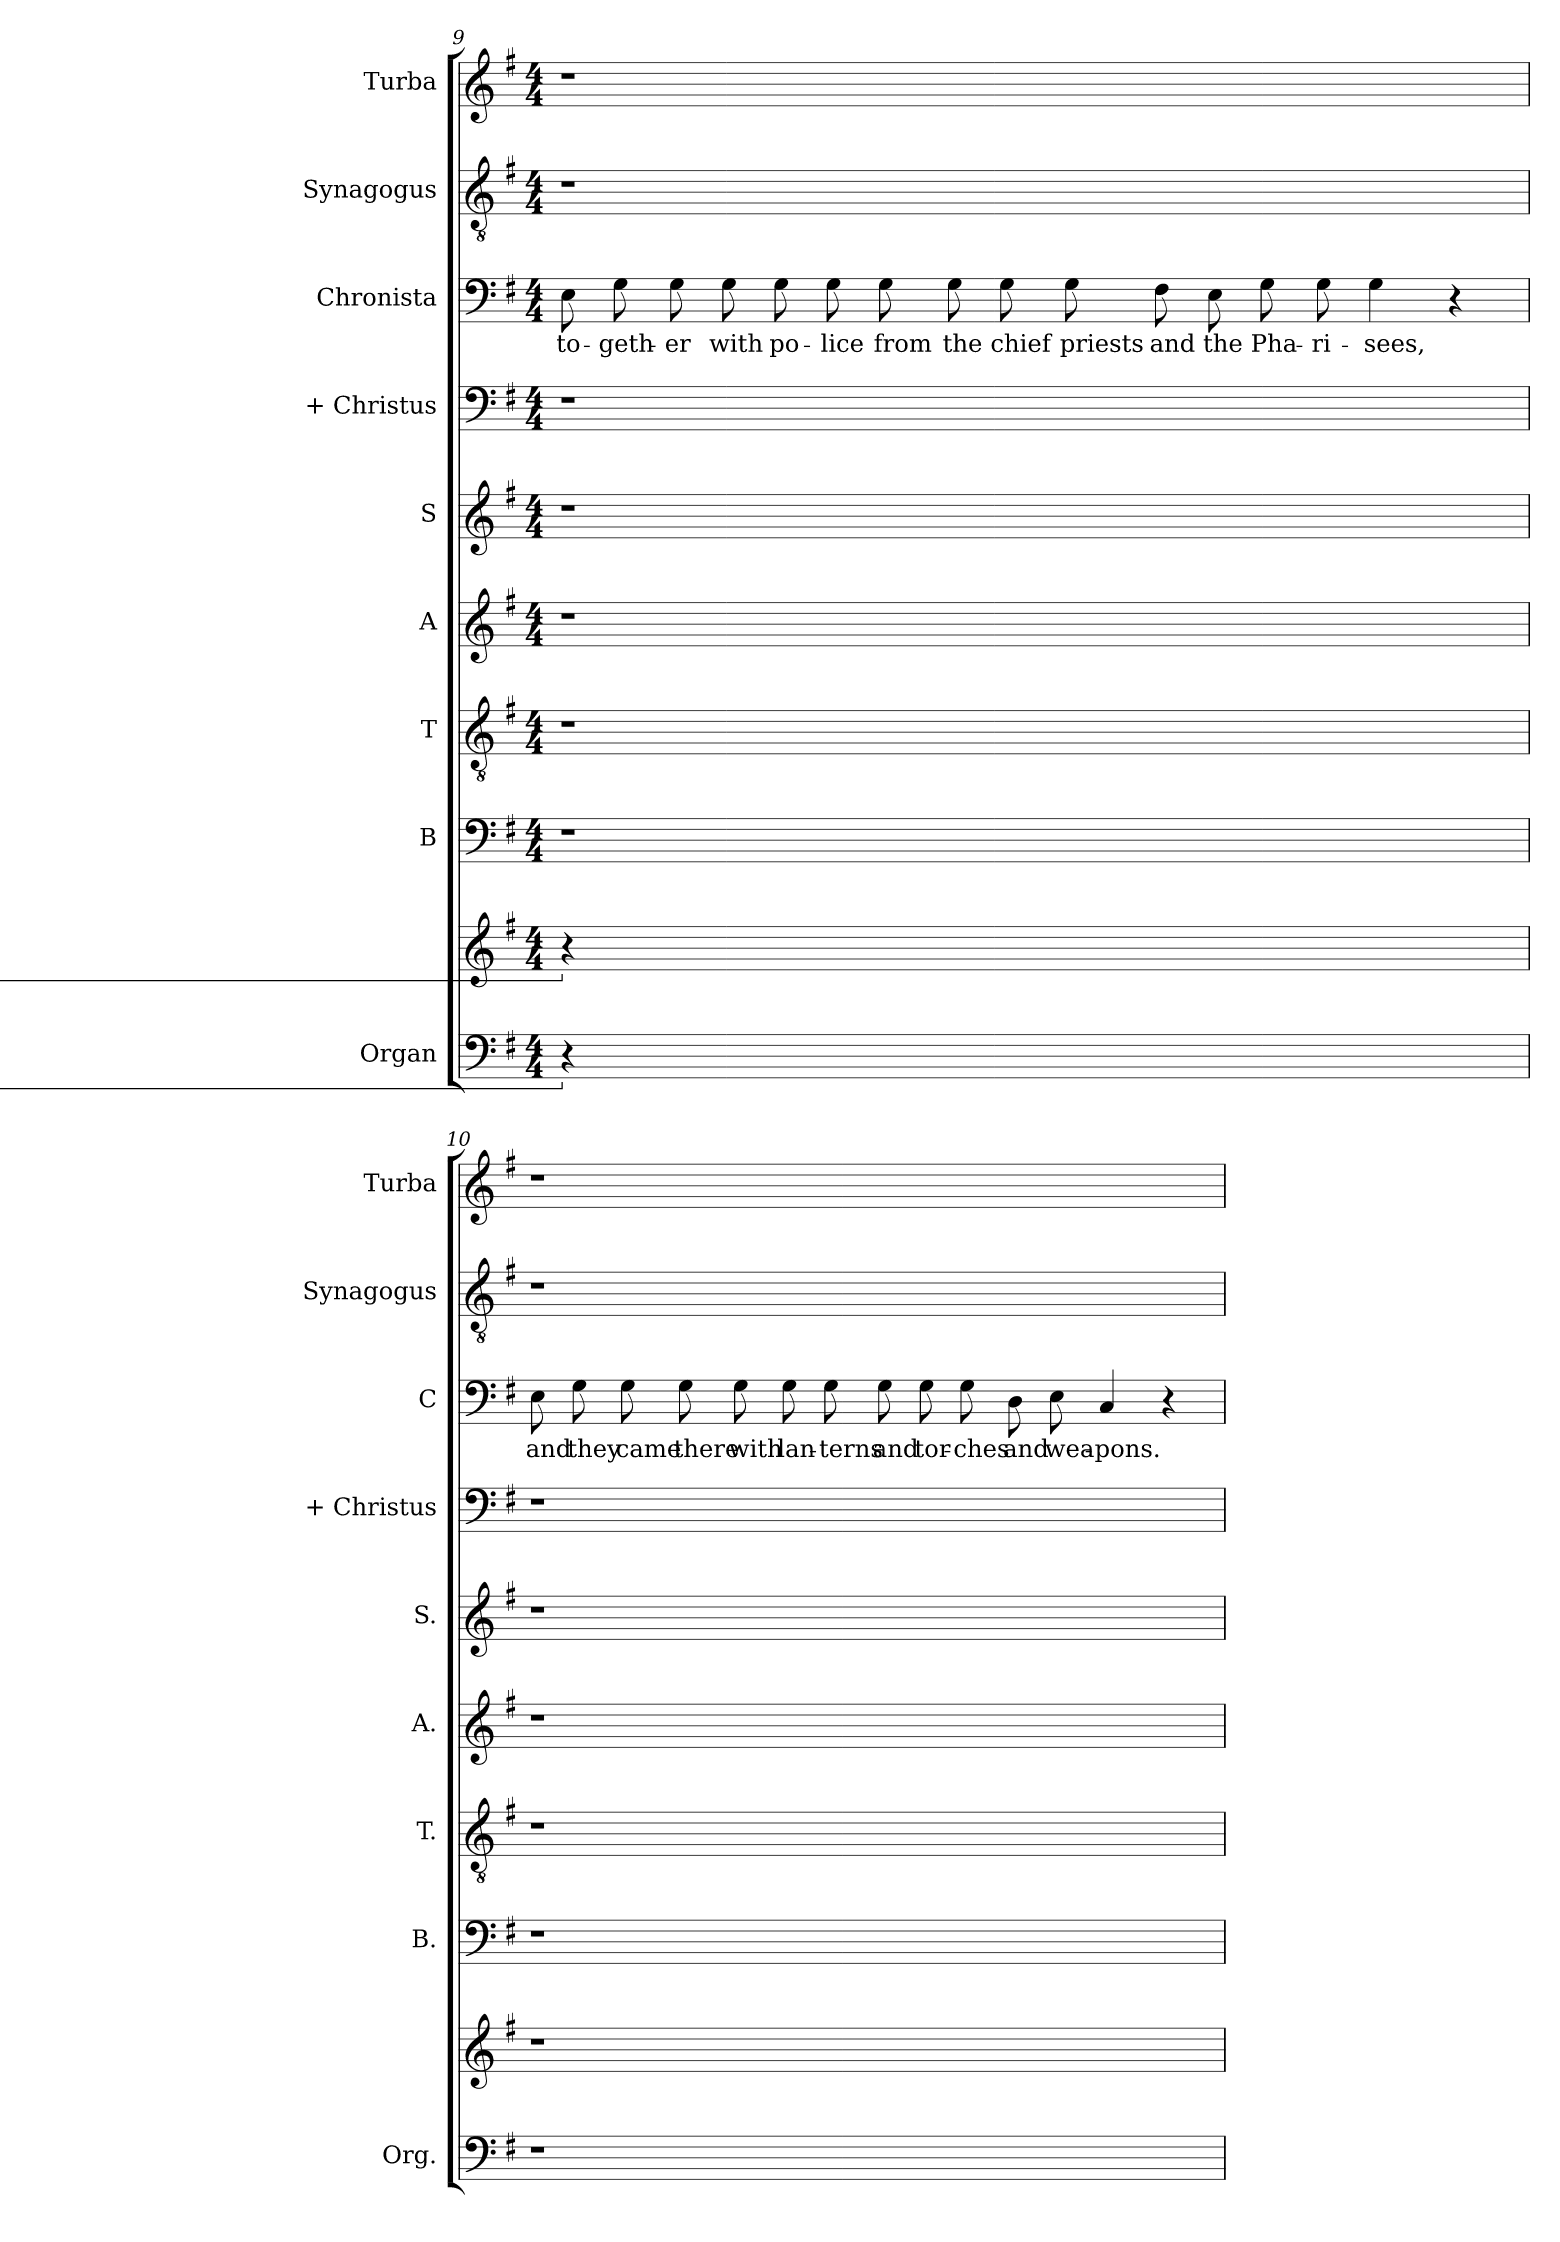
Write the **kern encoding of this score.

**kern	**kern	**kern	**kern	**kern	**kern	**kern	**kern	**text	**kern	**kern
*part9	*part9	*part8	*part7	*part6	*part5	*part4	*part3	*part3	*part2	*part1
*staff10	*staff9	*staff8	*staff7	*staff6	*staff5	*staff4	*staff3	*staff3	*staff2	*staff1
*I"Organ	*	*I"B	*I"T	*I"A	*I"S	*I"+ Christus	*I"Chronista	*	*I"Synagogus	*I"Turba
*I'Org.	*	*I'B.	*I'T.	*I'A.	*I'S.	*I'+ Christus	*I'C	*	*I'Synagogus	*I'Turba
!!LO:LB:g=z
*clefF4	*clefG2	*clefF4	*clefGv2	*clefG2	*clefG2	*clefF4	*clefF4	*	*clefGv2	*clefG2
*	*	*	*ITrd7c12	*	*	*	*	*	*ITrd7c12	*
*k[f#]	*k[f#]	*k[f#]	*k[f#]	*k[f#]	*k[f#]	*k[f#]	*k[f#]	*	*k[f#]	*k[f#]
*G:	*G:	*G:	*G:	*G:	*G:	*G:	*G:	*	*G:	*G:
*M4/4	*M4/4	*M4/4	*M4/4	*M4/4	*M4/4	*M4/4	*M4/4	*	*M4/4	*M4/4
=9	=9	=9	=9	=9	=9	=9	=9	=9	=9	=9
!LO:N:vis=1	!LO:N:vis=1	!LO:N:vis=1	!LO:N:vis=1	!LO:N:vis=1	!LO:N:vis=1	!LO:N:vis=1	!	!	!	!
!	!	!	!	!	!	!	!	!LO:LY:b:color=#000000	!LO:N:vis=1	!LO:N:vis=1
4%9r	4%9r	1r	1r	1r	1r	1r	8Ei\	to-	1r	1r
!	!	!	!	!	!	!	!	!LO:LY:b:color=#000000	!	!
.	.	.	.	.	.	.	8Gi\	-geth-	.	.
!	!	!	!	!	!	!	!	!LO:LY:b:color=#000000	!	!
.	.	.	.	.	.	.	8Gi\	-er	.	.
!	!	!	!	!	!	!	!	!LO:LY:b:color=#000000	!	!
.	.	.	.	.	.	.	8Gi\	with	.	.
!	!	!	!	!	!	!	!	!LO:LY:b:color=#000000	!	!
.	.	.	.	.	.	.	8Gi\	po-	.	.
!	!	!	!	!	!	!	!	!LO:LY:b:color=#000000	!	!
.	.	.	.	.	.	.	8Gi\	-lice	.	.
!	!	!	!	!	!	!	!	!LO:LY:b:color=#000000	!	!
.	.	.	.	.	.	.	8Gi\	from	.	.
!	!	!	!	!	!	!	!	!LO:LY:b:color=#000000	!	!
.	.	.	.	.	.	.	8Gi\	the	.	.
!	!	!	!	!	!	!	!	!LO:LY:b:color=#000000	!	!
.	.	1ryy	1ryy	1ryy	1ryy	1ryy	8Gi\	chief	1ryy	1ryy
!	!	!	!	!	!	!	!	!LO:LY:b:color=#000000	!	!
.	.	.	.	.	.	.	8Gi\	priests	.	.
!	!	!	!	!	!	!	!	!LO:LY:b:color=#000000	!	!
.	.	.	.	.	.	.	8F#i\	and	.	.
!	!	!	!	!	!	!	!	!LO:LY:b:color=#000000	!	!
.	.	.	.	.	.	.	8Ei\	the	.	.
!	!	!	!	!	!	!	!	!LO:LY:b:color=#000000	!	!
.	.	.	.	.	.	.	8Gi\	Pha-	.	.
!	!	!	!	!	!	!	!	!LO:LY:b:color=#000000	!	!
.	.	.	.	.	.	.	8Gi\	-ri-	.	.
!	!	!	!	!	!	!	!	!LO:LY:b:color=#000000	!	!
.	.	.	.	.	.	.	4Gi\	-sees,	.	.
.	.	4ryy	4ryy	4ryy	4ryy	4ryy	4r	.	4ryy	4ryy
!!LO:PB:g=z
=10	=10	=10	=10	=10	=10	=10	=10	=10	=10	=10
!LO:N:vis=1	!LO:N:vis=1	!LO:N:vis=1	!LO:N:vis=1	!LO:N:vis=1	!LO:N:vis=1	!LO:N:vis=1	!	!	!	!
!	!	!	!	!	!	!	!	!LO:LY:b:color=#000000	!LO:N:vis=1	!LO:N:vis=1
0r	0r	1r	1r	1r	1r	1r	8Ei\	and	1r	1r
!	!	!	!	!	!	!	!	!LO:LY:b:color=#000000	!	!
.	.	.	.	.	.	.	8Gi\	they	.	.
!	!	!	!	!	!	!	!	!LO:LY:b:color=#000000	!	!
.	.	.	.	.	.	.	8Gi\	came	.	.
!	!	!	!	!	!	!	!	!LO:LY:b:color=#000000	!	!
.	.	.	.	.	.	.	8Gi\	there	.	.
!	!	!	!	!	!	!	!	!LO:LY:b:color=#000000	!	!
.	.	.	.	.	.	.	8Gi\	with	.	.
!	!	!	!	!	!	!	!	!LO:LY:b:color=#000000	!	!
.	.	.	.	.	.	.	8Gi\	lan-	.	.
!	!	!	!	!	!	!	!	!LO:LY:b:color=#000000	!	!
.	.	.	.	.	.	.	8Gi\	-terns	.	.
!	!	!	!	!	!	!	!	!LO:LY:b:color=#000000	!	!
.	.	.	.	.	.	.	8Gi\	and	.	.
!	!	!	!	!	!	!	!	!LO:LY:b:color=#000000	!	!
.	.	1ryy	1ryy	1ryy	1ryy	1ryy	8Gi\	tor-	1ryy	1ryy
!	!	!	!	!	!	!	!	!LO:LY:b:color=#000000	!	!
.	.	.	.	.	.	.	8Gi\	-ches	.	.
!	!	!	!	!	!	!	!	!LO:LY:b:color=#000000	!	!
.	.	.	.	.	.	.	8Di\	and	.	.
!	!	!	!	!	!	!	!	!LO:LY:b:color=#000000	!	!
.	.	.	.	.	.	.	8Ei\	wea-	.	.
!	!	!	!	!	!	!	!	!LO:LY:b:color=#000000	!	!
.	.	.	.	.	.	.	4Ci/	-pons.	.	.
.	.	.	.	.	.	.	4r	.	.	.
=	=	=	=	=	=	=	=	=	=	=
*-	*-	*-	*-	*-	*-	*-	*-	*-	*-	*-
